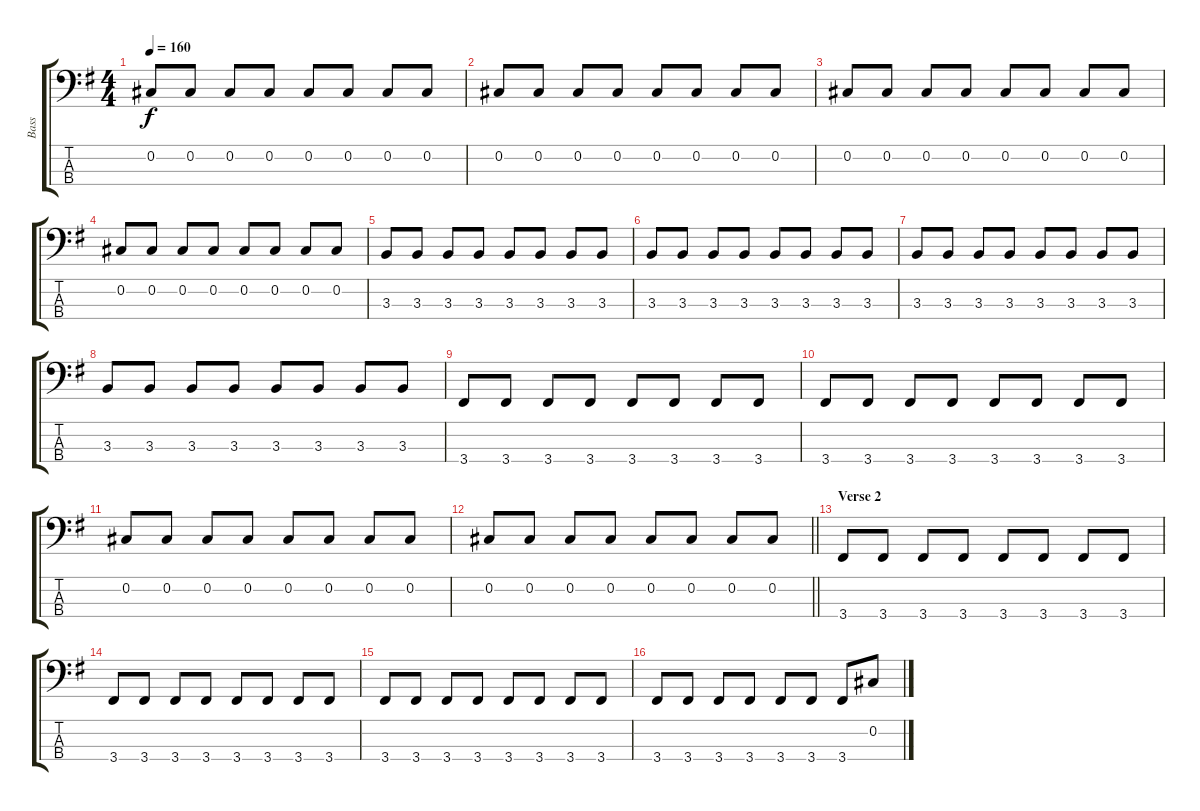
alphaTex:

\track ("Bass" "Bass") {instrument electricbassfinger}
\staff {score tabs}
\tuning (Gb2 Db2 Ab1 Eb1) {hide}
\ts (4 4)
\tempo 160
\clef f4
\ks g
0.2.8{dy f} 0.2.8 0.2.8 0.2.8 0.2.8 0.2.8 0.2.8 0.2.8 |
0.2.8 0.2.8 0.2.8 0.2.8 0.2.8 0.2.8 0.2.8 0.2.8 |
0.2.8 0.2.8 0.2.8 0.2.8 0.2.8 0.2.8 0.2.8 0.2.8 |
0.2.8 0.2.8 0.2.8 0.2.8 0.2.8 0.2.8 0.2.8 0.2.8 |
3.3.8 3.3.8 3.3.8 3.3.8 3.3.8 3.3.8 3.3.8 3.3.8 |
3.3.8 3.3.8 3.3.8 3.3.8 3.3.8 3.3.8 3.3.8 3.3.8 |
3.3.8 3.3.8 3.3.8 3.3.8 3.3.8 3.3.8 3.3.8 3.3.8 |
3.3.8 3.3.8 3.3.8 3.3.8 3.3.8 3.3.8 3.3.8 3.3.8 |
3.4.8 3.4.8 3.4.8 3.4.8 3.4.8 3.4.8 3.4.8 3.4.8 |
3.4.8 3.4.8 3.4.8 3.4.8 3.4.8 3.4.8 3.4.8 3.4.8 |
0.2.8 0.2.8 0.2.8 0.2.8 0.2.8 0.2.8 0.2.8 0.2.8 |
\barLineRight lightlight
0.2.8 0.2.8 0.2.8 0.2.8 0.2.8 0.2.8 0.2.8 0.2.8 |
\section ("" "Verse 2")
3.4.8 3.4.8 3.4.8 3.4.8 3.4.8 3.4.8 3.4.8 3.4.8 |
3.4.8 3.4.8 3.4.8 3.4.8 3.4.8 3.4.8 3.4.8 3.4.8 |
3.4.8 3.4.8 3.4.8 3.4.8 3.4.8 3.4.8 3.4.8 3.4.8 |
3.4.8 3.4.8 3.4.8 3.4.8 3.4.8 3.4.8 3.4.8 0.2.8
